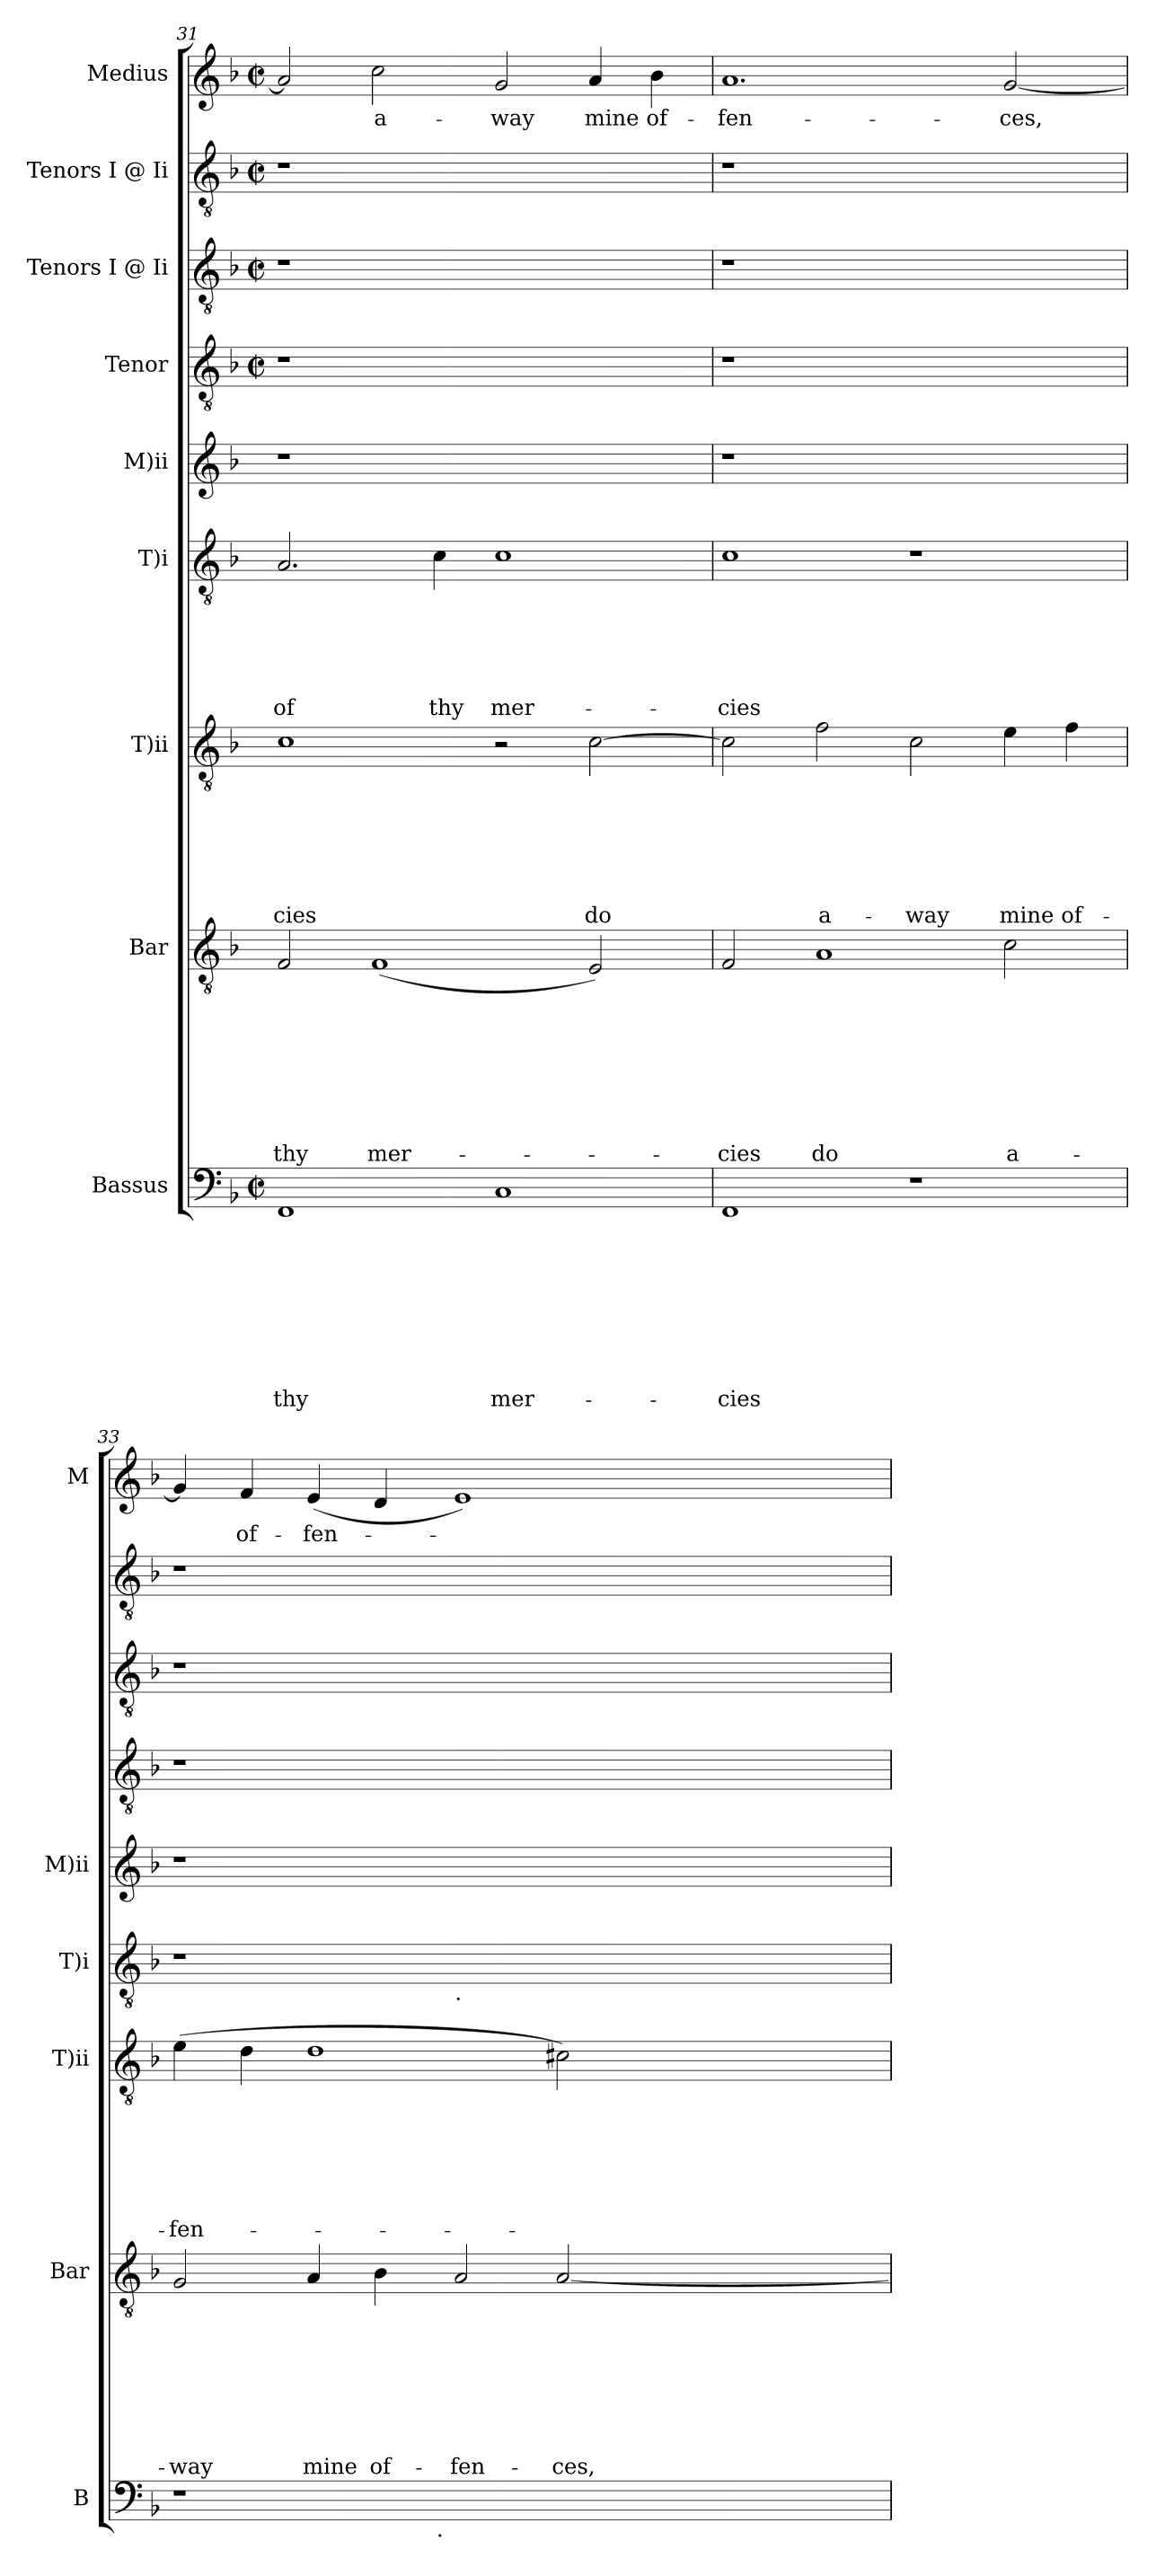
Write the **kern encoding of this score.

**kern	**text	**text	**text	**text	**text	**text	**text	**text	**text	**kern	**text	**text	**text	**text	**text	**text	**text	**text	**kern	**text	**text	**text	**text	**text	**text	**text	**kern	**text	**text	**text	**text	**text	**text	**kern	**kern	**kern	**kern	**kern	**text
*part9	*part9	*part9	*part9	*part9	*part9	*part9	*part9	*part9	*part9	*part8	*part8	*part8	*part8	*part8	*part8	*part8	*part8	*part8	*part7	*part7	*part7	*part7	*part7	*part7	*part7	*part7	*part6	*part6	*part6	*part6	*part6	*part6	*part6	*part5	*part4	*part3	*part2	*part1	*part1
*staff9	*staff9	*staff9	*staff9	*staff9	*staff9	*staff9	*staff9	*staff9	*staff9	*staff8	*staff8	*staff8	*staff8	*staff8	*staff8	*staff8	*staff8	*staff8	*staff7	*staff7	*staff7	*staff7	*staff7	*staff7	*staff7	*staff7	*staff6	*staff6	*staff6	*staff6	*staff6	*staff6	*staff6	*staff5	*staff4	*staff3	*staff2	*staff1	*staff1
*I"Bassus	*	*	*	*	*	*	*	*	*	*I"Bar	*	*	*	*	*	*	*	*	*I"T)ii	*	*	*	*	*	*	*	*I"T)i	*	*	*	*	*	*	*I"M)ii	*I"Tenor	*I"Tenors I @ Ii	*I"Tenors I @ Ii	*I"Medius	*
*I'B	*	*	*	*	*	*	*	*	*	*I'Bar	*	*	*	*	*	*	*	*	*I'T)ii	*	*	*	*	*	*	*	*I'T)i	*	*	*	*	*	*	*I'M)ii	*	*	*	*I'M	*
*clefF4	*	*	*	*	*	*	*	*	*	*clefGv2	*	*	*	*	*	*	*	*	*clefGv2	*	*	*	*	*	*	*	*clefGv2	*	*	*	*	*	*	*clefG2	*clefGv2	*clefGv2	*clefGv2	*clefG2	*
*k[b-]	*	*	*	*	*	*	*	*	*	*k[b-]	*	*	*	*	*	*	*	*	*k[b-]	*	*	*	*	*	*	*	*k[b-]	*	*	*	*	*	*	*k[b-]	*k[b-]	*k[b-]	*k[b-]	*k[b-]	*
*F:	*	*	*	*	*	*	*	*	*	*F:	*	*	*	*	*	*	*	*	*F:	*	*	*	*	*	*	*	*F:	*	*	*	*	*	*	*F:	*F:	*F:	*F:	*F:	*
*M2/2	*	*	*	*	*	*	*	*	*	*	*	*	*	*	*	*	*	*	*	*	*	*	*	*	*	*	*	*	*	*	*	*	*	*	*M2/2	*M2/2	*M2/2	*M2/2	*
*met(c|)	*	*	*	*	*	*	*	*	*	*	*	*	*	*	*	*	*	*	*	*	*	*	*	*	*	*	*	*	*	*	*	*	*	*	*met(c|)	*met(c|)	*met(c|)	*met(c|)	*
=31	=31	=31	=31	=31	=31	=31	=31	=31	=31	=31	=31	=31	=31	=31	=31	=31	=31	=31	=31	=31	=31	=31	=31	=31	=31	=31	=31	=31	=31	=31	=31	=31	=31	=31	=31	=31	=31	=31	=31
!	!	!	!	!	!	!	!	!	!LO:LY:b	!	!	!	!	!	!	!	!	!LO:LY:b	!	!	!	!	!	!	!	!LO:LY:b	!	!	!	!	!	!	!LO:LY:b	!	!	!	!	!	!
1FF	.	.	.	.	.	.	.	.	thy	2F/	.	.	.	.	.	.	.	thy	1c	.	.	.	.	.	.	-cies	2.A/	.	.	.	.	.	of	1r	1r	1r	1r	2a/]	.
!	!	!	!	!	!	!	!	!	!	!	!	!	!	!	!	!	!	!LO:LY:b	!	!	!	!	!	!	!	!	!	!	!	!	!	!	!	!	!	!	!	!	!LO:LY:b
.	.	.	.	.	.	.	.	.	.	(<1F	.	.	.	.	.	.	.	mer-	.	.	.	.	.	.	.	.	.	.	.	.	.	.	.	.	.	.	.	2cc\	a-
!	!	!	!	!	!	!	!	!	!	!	!	!	!	!	!	!	!	!	!	!	!	!	!	!	!	!	!	!	!	!	!	!	!LO:LY:b	!	!	!	!	!	!
.	.	.	.	.	.	.	.	.	.	.	.	.	.	.	.	.	.	.	.	.	.	.	.	.	.	.	4c\	.	.	.	.	.	thy	.	.	.	.	.	.
!	!	!	!	!	!	!	!	!	!LO:LY:b	!	!	!	!	!	!	!	!	!	!	!	!	!	!	!	!	!	!	!	!	!	!	!	!LO:LY:b	!	!	!	!	!	!LO:LY:b
1C	.	.	.	.	.	.	.	.	mer-	.	.	.	.	.	.	.	.	.	2r	.	.	.	.	.	.	.	1c	.	.	.	.	.	mer-	1ryy	1ryy	1ryy	1ryy	2g/	-way
!	!	!	!	!	!	!	!	!	!	!	!	!	!	!	!	!	!	!	!	!	!	!	!	!	!	!LO:LY:b	!	!	!	!	!	!	!	!	!	!	!	!	!LO:LY:b
.	.	.	.	.	.	.	.	.	.	2E/)	.	.	.	.	.	.	.	.	[>2c\	.	.	.	.	.	.	do	.	.	.	.	.	.	.	.	.	.	.	4a/	mine
!	!	!	!	!	!	!	!	!	!	!	!	!	!	!	!	!	!	!	!	!	!	!	!	!	!	!	!	!	!	!	!	!	!	!	!	!	!	!	!LO:LY:b
.	.	.	.	.	.	.	.	.	.	.	.	.	.	.	.	.	.	.	.	.	.	.	.	.	.	.	.	.	.	.	.	.	.	.	.	.	.	4b-\	of-
=32	=32	=32	=32	=32	=32	=32	=32	=32	=32	=32	=32	=32	=32	=32	=32	=32	=32	=32	=32	=32	=32	=32	=32	=32	=32	=32	=32	=32	=32	=32	=32	=32	=32	=32	=32	=32	=32	=32	=32
!	!	!	!	!	!	!	!	!	!LO:LY:b	!	!	!	!	!	!	!	!	!LO:LY:b	!	!	!	!	!	!	!	!	!	!	!	!	!	!	!LO:LY:b	!	!	!	!	!	!LO:LY:b
1FF	.	.	.	.	.	.	.	.	-cies	2F/	.	.	.	.	.	.	.	-cies	2c\]	.	.	.	.	.	.	.	1c	.	.	.	.	.	-cies	1r	1r	1r	1r	1.a	-fen-
!	!	!	!	!	!	!	!	!	!	!	!	!	!	!	!	!	!	!LO:LY:b	!	!	!	!	!	!	!	!LO:LY:b	!	!	!	!	!	!	!	!	!	!	!	!	!
.	.	.	.	.	.	.	.	.	.	1A	.	.	.	.	.	.	.	do	2f\	.	.	.	.	.	.	a-	.	.	.	.	.	.	.	.	.	.	.	.	.
!	!	!	!	!	!	!	!	!	!	!	!	!	!	!	!	!	!	!	!	!	!	!	!	!	!	!LO:LY:b	!	!	!	!	!	!	!	!	!	!	!	!	!
1r	.	.	.	.	.	.	.	.	.	.	.	.	.	.	.	.	.	.	2c\	.	.	.	.	.	.	-way	1r	.	.	.	.	.	.	1ryy	1ryy	1ryy	1ryy	.	.
!	!	!	!	!	!	!	!	!	!	!	!	!	!	!	!	!	!	!LO:LY:b	!	!	!	!	!	!	!	!LO:LY:b	!	!	!	!	!	!	!	!	!	!	!	!	!LO:LY:b
.	.	.	.	.	.	.	.	.	.	2c\	.	.	.	.	.	.	.	a-	4e\	.	.	.	.	.	.	mine	.	.	.	.	.	.	.	.	.	.	.	[<2g/	-ces,
!	!	!	!	!	!	!	!	!	!	!	!	!	!	!	!	!	!	!	!	!	!	!	!	!	!	!LO:LY:b	!	!	!	!	!	!	!	!	!	!	!	!	!
.	.	.	.	.	.	.	.	.	.	.	.	.	.	.	.	.	.	.	4f\	.	.	.	.	.	.	of-	.	.	.	.	.	.	.	.	.	.	.	.	.
=33	=33	=33	=33	=33	=33	=33	=33	=33	=33	=33	=33	=33	=33	=33	=33	=33	=33	=33	=33	=33	=33	=33	=33	=33	=33	=33	=33	=33	=33	=33	=33	=33	=33	=33	=33	=33	=33	=33	=33
!	!	!	!	!	!	!	!	!	!	!	!	!	!	!	!	!	!	!LO:LY:b	!	!	!	!	!	!	!	!LO:LY:b	!	!	!	!	!	!	!	!	!	!	!	!	!
*^	*	*	*	*	*	*	*	*	*	*	*	*	*	*	*	*	*	*	*	*	*	*	*	*	*	*	*	*	*	*	*	*	*	*	*	*	*	*	*
1r	2ryy	.	.	.	.	.	.	.	.	.	2G/	.	.	.	.	.	.	.	-way	(>4e\	.	.	.	.	.	.	-fen-	1r	.	.	.	.	.	.	1r	1r	1r	1r	4g/]	.
!	!	!	!	!	!	!	!	!	!	!	!	!	!	!	!	!	!	!	!	!	!	!	!	!	!	!	!	!	!	!	!	!	!	!	!	!	!	!	!	!LO:LY:b
.	.	.	.	.	.	.	.	.	.	.	.	.	.	.	.	.	.	.	.	4d\	.	.	.	.	.	.	.	.	.	.	.	.	.	.	.	.	.	.	4f/	of-
!	!	!	!	!	!	!	!	!	!	!	!	!	!	!	!	!	!	!	!LO:LY:b	!	!	!	!	!	!	!	!	!	!	!	!	!	!	!	!	!	!	!	!	!LO:LY:b
.	4...ryy	.	.	.	.	.	.	.	.	.	4A/	.	.	.	.	.	.	.	mine	1d	.	.	.	.	.	.	.	.	.	.	.	.	.	.	.	.	.	.	(<4e/	-fen-
!	!	!	!	!	!	!	!	!	!	!	!	!	!	!	!	!	!	!	!LO:LY:b	!	!	!	!	!	!	!	!	!	!	!	!	!	!	!	!	!	!	!	!	!
.	.	.	.	.	.	.	.	.	.	.	4B-\	.	.	.	.	.	.	.	of-	.	.	.	.	.	.	.	.	.	.	.	.	.	.	.	.	.	.	.	4d/	.
!	!LO:TX:b:t=.	!	!	!	!	!	!	!	!	!	!	!	!	!	!	!	!	!	!	!	!	!	!	!	!	!	!	!	!	!	!	!	!	!	!	!	!	!	!	!
.	1ryy	.	.	.	.	.	.	.	.	.	.	.	.	.	.	.	.	.	.	.	.	.	.	.	.	.	.	.	.	.	.	.	.	.	.	.	.	.	.	.
!	!	!	!	!	!	!	!	!	!	!	!	!	!	!	!	!	!	!	!	!	!	!	!	!	!	!	!	!LO:TX:b:t=.	!	!	!	!	!	!	!	!	!	!	!	!
!	!	!	!	!	!	!	!	!	!	!	!	!	!	!	!	!	!	!	!LO:LY:b:rj	!	!	!	!	!	!	!	!	!	!	!	!	!	!	!	!	!	!	!	!	!
1ryy	.	.	.	.	.	.	.	.	.	.	2A/	.	.	.	.	.	.	.	-fen-	.	.	.	.	.	.	.	.	1ryy	.	.	.	.	.	.	1ryy	1ryy	1ryy	1ryy	1e)	.
!	!	!	!	!	!	!	!	!	!	!	!	!	!	!	!	!	!	!	!LO:LY:b	!	!	!	!	!	!	!	!	!	!	!	!	!	!	!	!	!	!	!	!	!
.	.	.	.	.	.	.	.	.	.	.	[<2A/	.	.	.	.	.	.	.	-ces,	2c#\)	.	.	.	.	.	.	.	.	.	.	.	.	.	.	.	.	.	.	.	.
.	32ryy	.	.	.	.	.	.	.	.	.	.	.	.	.	.	.	.	.	.	.	.	.	.	.	.	.	.	.	.	.	.	.	.	.	.	.	.	.	.	.
*v	*v	*	*	*	*	*	*	*	*	*	*	*	*	*	*	*	*	*	*	*	*	*	*	*	*	*	*	*	*	*	*	*	*	*	*	*	*	*	*	*
=	=	=	=	=	=	=	=	=	=	=	=	=	=	=	=	=	=	=	=	=	=	=	=	=	=	=	=	=	=	=	=	=	=	=	=	=	=	=	=
*-	*-	*-	*-	*-	*-	*-	*-	*-	*-	*-	*-	*-	*-	*-	*-	*-	*-	*-	*-	*-	*-	*-	*-	*-	*-	*-	*-	*-	*-	*-	*-	*-	*-	*-	*-	*-	*-	*-	*-
